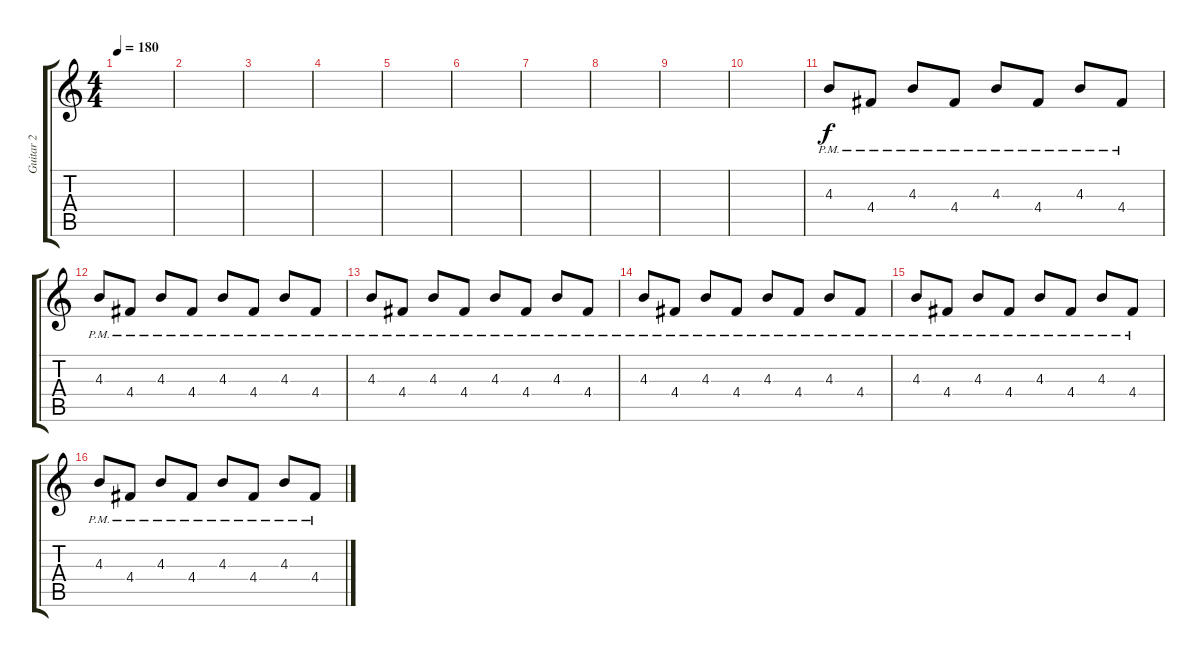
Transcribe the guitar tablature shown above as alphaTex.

\track ("Guitar 2" "Guitar 2") {instrument overdrivenguitar}
\staff {score tabs}
\tuning (E4 B3 G3 D3 A2 E2) {hide}
\ts (4 4)
\tempo 180
\clef g2
\ks c
|
|
|
|
|
|
|
|
|
|
4.3{pm}.8 4.4{pm}.8 4.3{pm}.8 4.4{pm}.8 4.3{pm}.8 4.4{pm}.8 4.3{pm}.8 4.4{pm}.8 |
4.3{pm}.8 4.4{pm}.8 4.3{pm}.8 4.4{pm}.8 4.3{pm}.8 4.4{pm}.8 4.3{pm}.8 4.4{pm}.8 |
4.3{pm}.8 4.4{pm}.8 4.3{pm}.8 4.4{pm}.8 4.3{pm}.8 4.4{pm}.8 4.3{pm}.8 4.4{pm}.8 |
4.3{pm}.8 4.4{pm}.8 4.3{pm}.8 4.4{pm}.8 4.3{pm}.8 4.4{pm}.8 4.3{pm}.8 4.4{pm}.8 |
4.3{pm}.8 4.4{pm}.8 4.3{pm}.8 4.4{pm}.8 4.3{pm}.8 4.4{pm}.8 4.3{pm}.8 4.4{pm}.8 |
4.3{pm}.8 4.4{pm}.8 4.3{pm}.8 4.4{pm}.8 4.3{pm}.8 4.4{pm}.8 4.3{pm}.8 4.4{pm}.8
